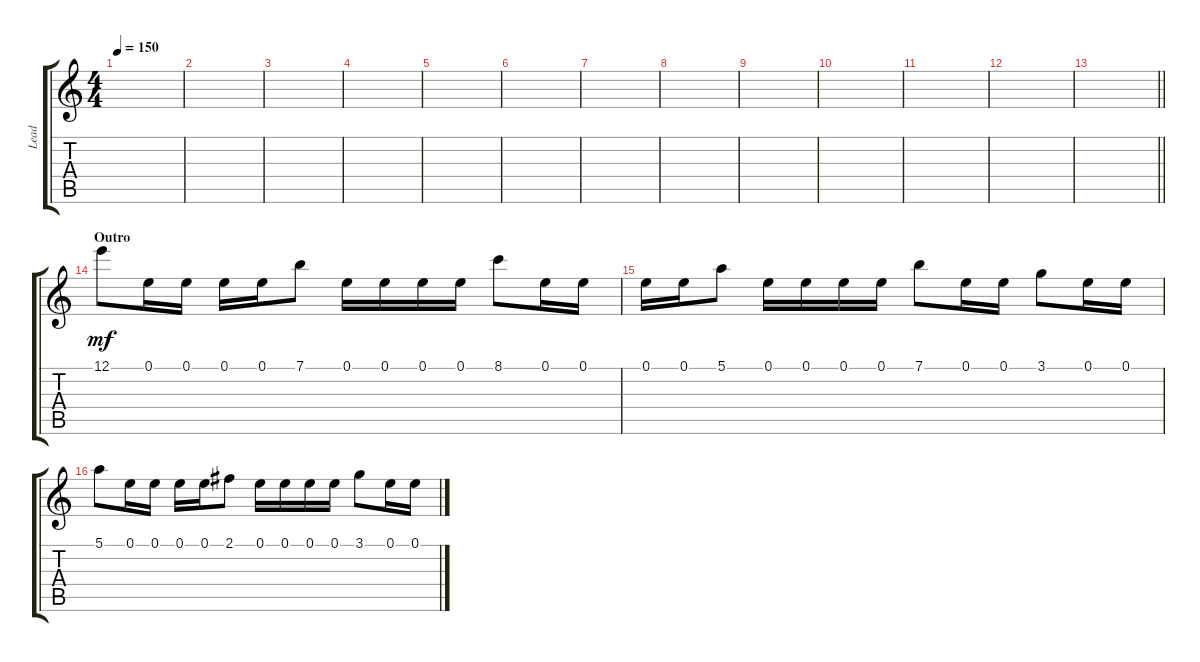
\track ("Lead" "Lead") {instrument distortionguitar}
\staff {score tabs}
\tuning (E4 B3 G3 D3 A2 E2) {hide}
\ts (4 4)
\tempo 150
\clef g2
\ks c
|
|
|
|
|
|
|
|
|
|
|
|
\barLineRight lightlight
|
\section ("" "Outro")
12.1.8{dy mf} 0.1.16 0.1.16 0.1.16 0.1.16 7.1.8 0.1.16 0.1.16 0.1.16 0.1.16 8.1.8 0.1.16 0.1.16 |
0.1.16 0.1.16 5.1.8 0.1.16 0.1.16 0.1.16 0.1.16 7.1.8 0.1.16 0.1.16 3.1.8 0.1.16 0.1.16 |
5.1.8 0.1.16 0.1.16 0.1.16 0.1.16 2.1.8 0.1.16 0.1.16 0.1.16 0.1.16 3.1.8 0.1.16 0.1.16
